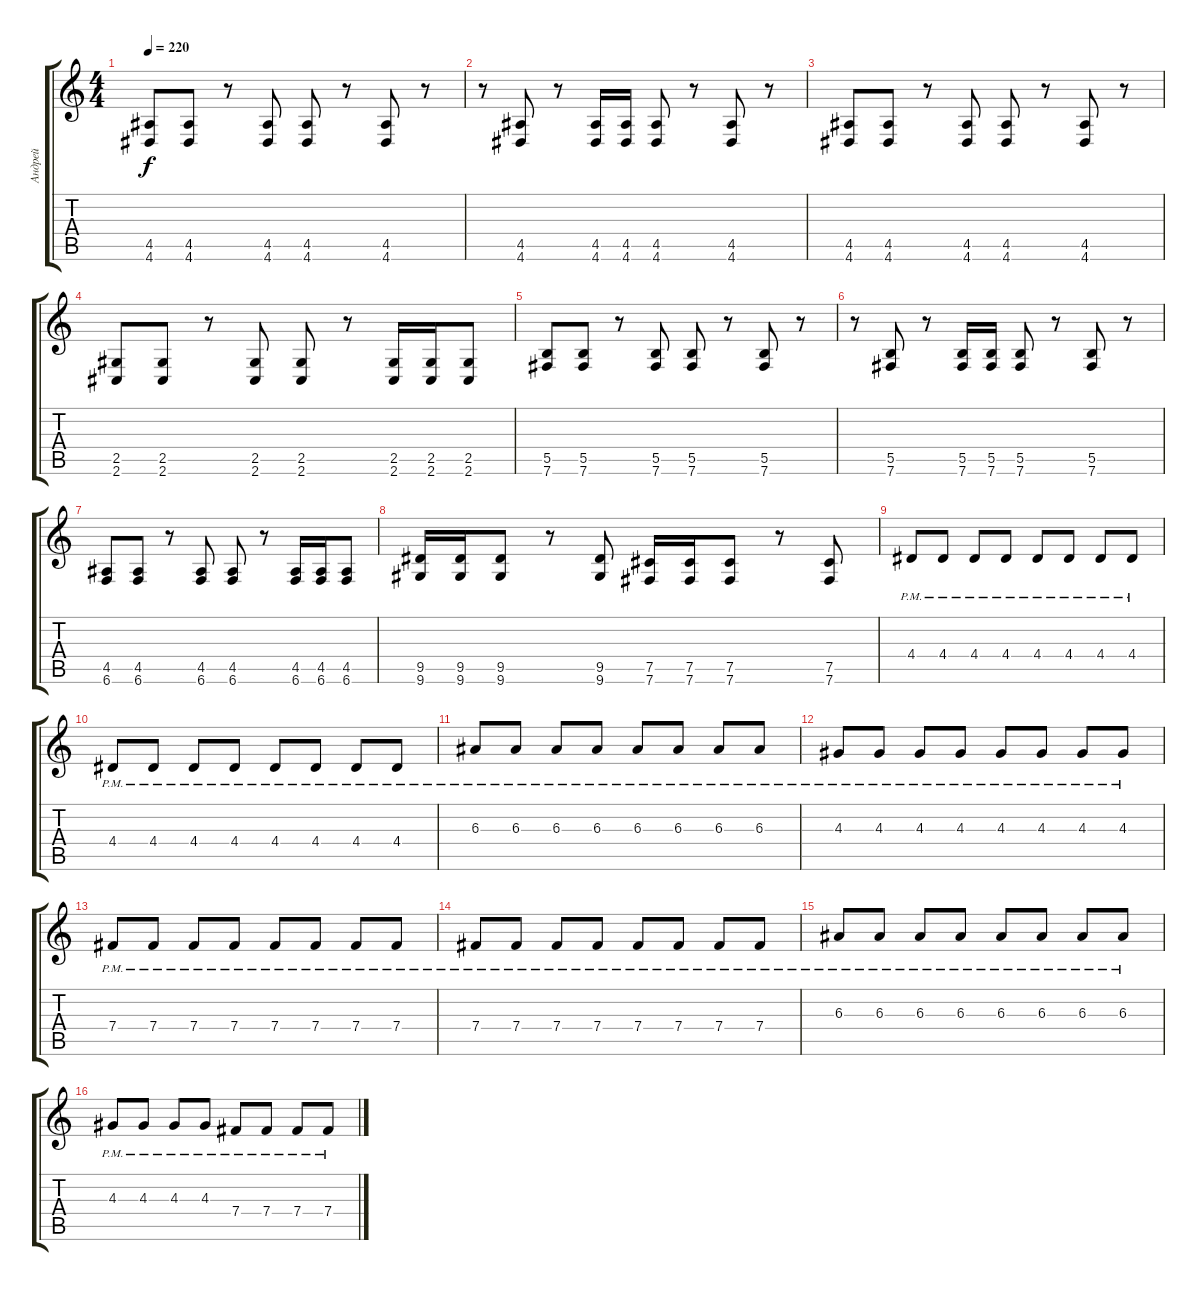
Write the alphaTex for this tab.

\track ("Андрей" "Андрей") {instrument overdrivenguitar}
\staff {score tabs}
\tuning (Db4 Ab3 E3 B2 Gb2 B1) {hide}
\ts (4 4)
\tempo 220
\clef g2
\ks c
(4.5 4.6).8{dy f} (4.5 4.6).8 r.8 (4.5 4.6).8 (4.5 4.6).8 r.8 (4.5 4.6).8 r.8 |
r.8 (4.5 4.6).8 r.8 (4.5 4.6).16 (4.5 4.6).16 (4.5 4.6).8 r.8 (4.5 4.6).8 r.8 |
(4.5 4.6).8 (4.5 4.6).8 r.8 (4.5 4.6).8 (4.5 4.6).8 r.8 (4.5 4.6).8 r.8 |
(2.5 2.6).8 (2.5 2.6).8 r.8 (2.5 2.6).8 (2.5 2.6).8 r.8 (2.5 2.6).16 (2.5 2.6).16 (2.5 2.6).8 |
(5.5 7.6).8 (5.5 7.6).8 r.8 (5.5 7.6).8 (5.5 7.6).8 r.8 (5.5 7.6).8 r.8 |
r.8 (5.5 7.6).8 r.8 (5.5 7.6).16 (5.5 7.6).16 (5.5 7.6).8 r.8 (5.5 7.6).8 r.8 |
(4.5 6.6).8 (4.5 6.6).8 r.8 (4.5 6.6).8 (4.5 6.6).8 r.8 (4.5 6.6).16 (4.5 6.6).16 (4.5 6.6).8 |
(9.5 9.6).16 (9.5 9.6).16 (9.5 9.6).8 r.8 (9.5 9.6).8 (7.5 7.6).16 (7.5 7.6).16 (7.5 7.6).8 r.8 (7.5 7.6).8 |
4.4{pm}.8 4.4{pm}.8 4.4{pm}.8 4.4{pm}.8 4.4{pm}.8 4.4{pm}.8 4.4{pm}.8 4.4{pm}.8 |
4.4{pm}.8 4.4{pm}.8 4.4{pm}.8 4.4{pm}.8 4.4{pm}.8 4.4{pm}.8 4.4{pm}.8 4.4{pm}.8 |
6.3{pm}.8 6.3{pm}.8 6.3{pm}.8 6.3{pm}.8 6.3{pm}.8 6.3{pm}.8 6.3{pm}.8 6.3{pm}.8 |
4.3{pm}.8 4.3{pm}.8 4.3{pm}.8 4.3{pm}.8 4.3{pm}.8 4.3{pm}.8 4.3{pm}.8 4.3{pm}.8 |
7.4{pm}.8 7.4{pm}.8 7.4{pm}.8 7.4{pm}.8 7.4{pm}.8 7.4{pm}.8 7.4{pm}.8 7.4{pm}.8 |
7.4{pm}.8 7.4{pm}.8 7.4{pm}.8 7.4{pm}.8 7.4{pm}.8 7.4{pm}.8 7.4{pm}.8 7.4{pm}.8 |
6.3{pm}.8 6.3{pm}.8 6.3{pm}.8 6.3{pm}.8 6.3{pm}.8 6.3{pm}.8 6.3{pm}.8 6.3{pm}.8 |
4.3{pm}.8 4.3{pm}.8 4.3{pm}.8 4.3{pm}.8 7.4{pm}.8 7.4{pm}.8 7.4{pm}.8 7.4{pm}.8
